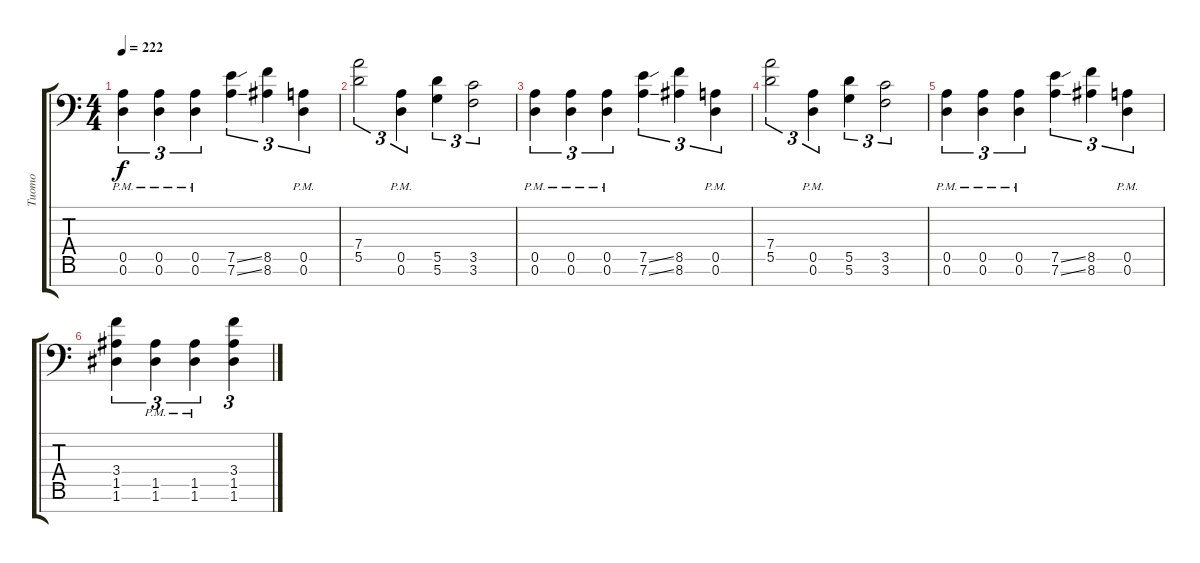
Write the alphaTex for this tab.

\track ("Tuomo" "Tuomo") {instrument distortionguitar}
\staff {score tabs}
\tuning (E4 B3 G3 D3 A2 D2 A1) {hide}
\ts (4 4)
\tempo 222
\clef f4
\ks c
(0.5{pm} 0.6{pm}).4{tu (3 2) dy f} (0.5{pm} 0.6{pm}).4{tu (3 2)} (0.5{pm} 0.6{pm}).4{tu (3 2)} (7.5{ss} 7.6{ss}).4{tu (3 2)} (8.5 8.6).4{tu (3 2)} (0.5{pm} 0.6{pm}).4{tu (3 2)} |
(7.4 5.5).2{tu (3 2)} (0.5{pm} 0.6{pm}).4{tu (3 2)} (5.5 5.6).4{tu (3 2)} (3.5 3.6).2{tu (3 2)} |
(0.5{pm} 0.6{pm}).4{tu (3 2)} (0.5{pm} 0.6{pm}).4{tu (3 2)} (0.5{pm} 0.6{pm}).4{tu (3 2)} (7.5{ss} 7.6{ss}).4{tu (3 2)} (8.5 8.6).4{tu (3 2)} (0.5{pm} 0.6{pm}).4{tu (3 2)} |
(7.4 5.5).2{tu (3 2)} (0.5{pm} 0.6{pm}).4{tu (3 2)} (5.5 5.6).4{tu (3 2)} (3.5 3.6).2{tu (3 2)} |
(0.5{pm} 0.6{pm}).4{tu (3 2)} (0.5{pm} 0.6{pm}).4{tu (3 2)} (0.5{pm} 0.6{pm}).4{tu (3 2)} (7.5{ss} 7.6{ss}).4{tu (3 2)} (8.5 8.6).4{tu (3 2)} (0.5{pm} 0.6{pm}).4{tu (3 2)} |
(3.4 1.5 1.6).4{tu (3 2)} (1.5{pm} 1.6{pm}).4{tu (3 2)} (1.5{pm} 1.6{pm}).4{tu (3 2)} (3.4 1.5 1.6).4{tu (3 2)}
